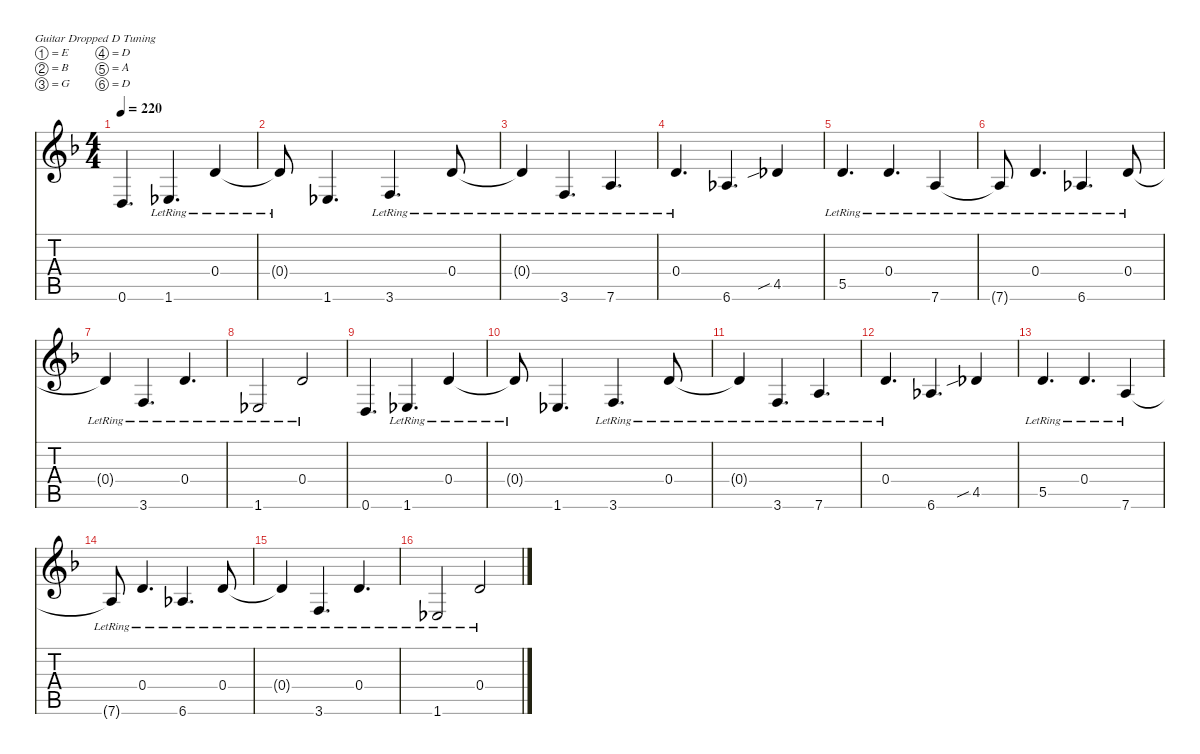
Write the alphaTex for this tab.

\hideDynamics
\bracketExtendMode nobrackets
\singleTrackTrackNamePolicy hidden
\multiTrackTrackNamePolicy hidden
\firstSystemTrackNameMode fullname
\firstSystemTrackNameOrientation horizontal
\otherSystemsTrackNameOrientation horizontal
\track ("Guitar-spare" "E-Gt") {instrument distortionguitar}
\staff {score tabs}
\tuning (E4 B3 G3 D3 A2 D2)
\ts (4 4)
\tempo 220
\clef g2
\ks dminor
0.6{acc forcenatural}.4{d dy f} 1.6{lr acc b}.4{d} 0.4{lr acc forcenatural}.4 |
0.4{lr t acc forcenatural}.8 1.6{acc b}.4{d} 3.6{lr acc forcenatural}.4{d} 0.4{lr acc forcenatural}.8 |
0.4{lr t acc forcenatural}.4 3.6{lr acc forcenatural}.4{d} 7.6{lr acc forcenatural}.4{d} |
0.4{lr acc forcenatural}.4{d} 6.6{acc b}.4{d} 4.5{sib acc b}.4 |
5.5{lr acc forcenatural}.4{d} 0.4{lr acc forcenatural}.4{d} 7.6{lr acc forcenatural}.4 |
7.6{lr t acc forcenatural}.8 0.4{lr acc forcenatural}.4{d} 6.6{lr acc b}.4{d} 0.4{lr acc forcenatural}.8 |
0.4{lr t acc forcenatural}.4 3.6{lr acc forcenatural}.4{d} 0.4{lr acc forcenatural}.4{d} |
1.6{lr acc b}.2 0.4{lr acc forcenatural}.2 |
0.6{acc forcenatural}.4{d} 1.6{lr acc b}.4{d} 0.4{lr acc forcenatural}.4 |
0.4{lr t acc forcenatural}.8 1.6{acc b}.4{d} 3.6{lr acc forcenatural}.4{d} 0.4{lr acc forcenatural}.8 |
0.4{lr t acc forcenatural}.4 3.6{lr acc forcenatural}.4{d} 7.6{lr acc forcenatural}.4{d} |
0.4{lr acc forcenatural}.4{d} 6.6{acc b}.4{d} 4.5{sib acc b}.4 |
5.5{lr acc forcenatural}.4{d} 0.4{lr acc forcenatural}.4{d} 7.6{lr acc forcenatural}.4 |
7.6{lr t acc forcenatural}.8 0.4{lr acc forcenatural}.4{d} 6.6{lr acc b}.4{d} 0.4{lr acc forcenatural}.8 |
0.4{lr t acc forcenatural}.4 3.6{lr acc forcenatural}.4{d} 0.4{lr acc forcenatural}.4{d} |
1.6{lr acc b}.2 0.4{lr acc forcenatural}.2
